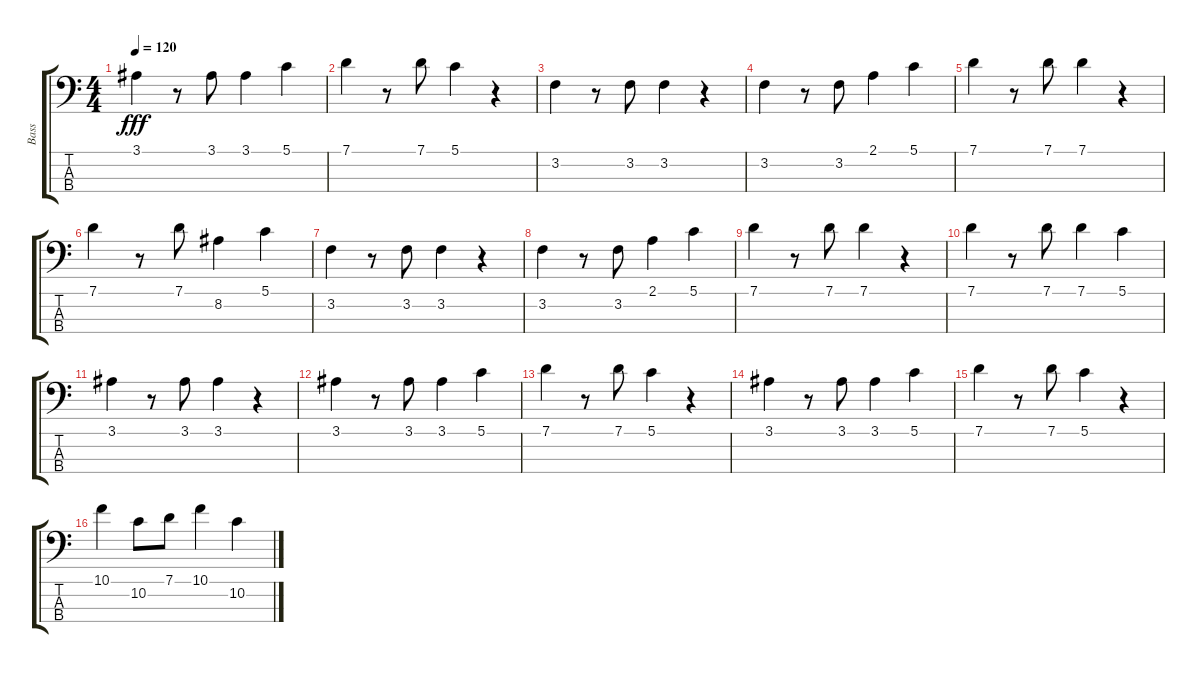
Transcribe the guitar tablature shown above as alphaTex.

\track ("Bass" "Bass") {instrument fretlessbass}
\staff {score tabs}
\tuning (G2 D2 A1 E1) {hide}
\ts (4 4)
\tempo 120
\clef f4
\ks c
3.1.4{dy fff} r.8 3.1.8 3.1.4 5.1.4 |
7.1.4 r.8 7.1.8 5.1.4 r.4 |
3.2.4 r.8 3.2.8 3.2.4 r.4 |
3.2.4 r.8 3.2.8 2.1.4 5.1.4 |
7.1.4 r.8 7.1.8 7.1.4 r.4 |
7.1.4 r.8 7.1.8 8.2.4 5.1.4 |
3.2.4 r.8 3.2.8 3.2.4 r.4 |
3.2.4 r.8 3.2.8 2.1.4 5.1.4 |
7.1.4 r.8 7.1.8 7.1.4 r.4 |
7.1.4 r.8 7.1.8 7.1.4 5.1.4 |
3.1.4 r.8 3.1.8 3.1.4 r.4 |
3.1.4 r.8 3.1.8 3.1.4 5.1.4 |
7.1.4 r.8 7.1.8 5.1.4 r.4 |
3.1.4 r.8 3.1.8 3.1.4 5.1.4 |
7.1.4 r.8 7.1.8 5.1.4 r.4 |
10.1.4 10.2.8 7.1.8 10.1.4 10.2.4
